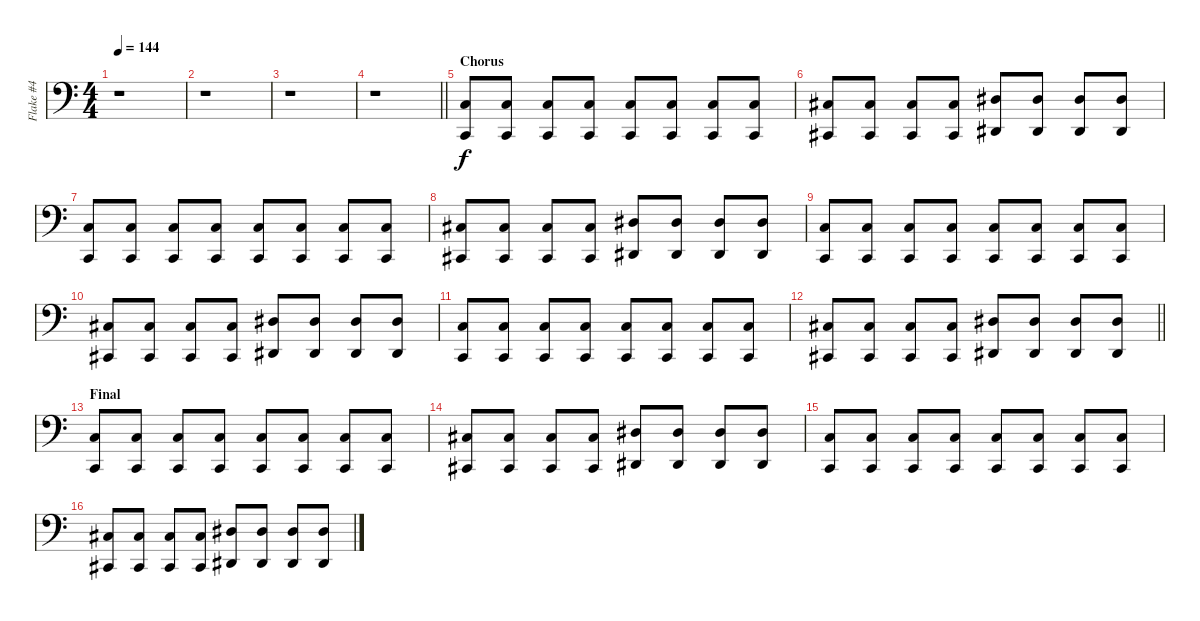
\track ("Flake #4" "Flake #4") {instrument synthbass2}
\staff {score}
\tuning (G2 D2 A1 E1 B0) {hide}
\ts (4 4)
\tempo 144
\clef f4
\ks c
r.1{dy f} |
r.1 |
r.1 |
\barLineRight lightlight
r.1 |
\section ("" "Chorus")
(3.3 1.5).8{volume 16 instrument synthbass1} (3.3 1.5).8 (3.3 1.5).8 (3.3 1.5).8 (3.3 1.5).8 (3.3 1.5).8 (3.3 1.5).8 (3.3 1.5).8 |
(4.3 2.5).8 (4.3 2.5).8 (4.3 2.5).8 (4.3 2.5).8 (6.3 4.5).8 (6.3 4.5).8 (6.3 4.5).8 (6.3 4.5).8 |
(3.3 1.5).8 (3.3 1.5).8 (3.3 1.5).8 (3.3 1.5).8 (3.3 1.5).8 (3.3 1.5).8 (3.3 1.5).8 (3.3 1.5).8 |
(4.3 2.5).8 (4.3 2.5).8 (4.3 2.5).8 (4.3 2.5).8 (6.3 4.5).8 (6.3 4.5).8 (6.3 4.5).8 (6.3 4.5).8 |
(3.3 1.5).8 (3.3 1.5).8 (3.3 1.5).8 (3.3 1.5).8 (3.3 1.5).8 (3.3 1.5).8 (3.3 1.5).8 (3.3 1.5).8 |
(4.3 2.5).8 (4.3 2.5).8 (4.3 2.5).8 (4.3 2.5).8 (6.3 4.5).8 (6.3 4.5).8 (6.3 4.5).8 (6.3 4.5).8 |
(3.3 1.5).8 (3.3 1.5).8 (3.3 1.5).8 (3.3 1.5).8 (3.3 1.5).8 (3.3 1.5).8 (3.3 1.5).8 (3.3 1.5).8 |
\barLineRight lightlight
(4.3 2.5).8 (4.3 2.5).8 (4.3 2.5).8 (4.3 2.5).8 (6.3 4.5).8 (6.3 4.5).8 (6.3 4.5).8 (6.3 4.5).8 |
\section ("" "Final")
(3.3 1.5).8{volume 16 instrument synthbass1} (3.3 1.5).8 (3.3 1.5).8 (3.3 1.5).8 (3.3 1.5).8 (3.3 1.5).8 (3.3 1.5).8 (3.3 1.5).8 |
(4.3 2.5).8 (4.3 2.5).8 (4.3 2.5).8 (4.3 2.5).8 (6.3 4.5).8 (6.3 4.5).8 (6.3 4.5).8 (6.3 4.5).8 |
(3.3 1.5).8 (3.3 1.5).8 (3.3 1.5).8 (3.3 1.5).8 (3.3 1.5).8 (3.3 1.5).8 (3.3 1.5).8 (3.3 1.5).8 |
(4.3 2.5).8 (4.3 2.5).8 (4.3 2.5).8 (4.3 2.5).8 (6.3 4.5).8 (6.3 4.5).8 (6.3 4.5).8 (6.3 4.5).8
